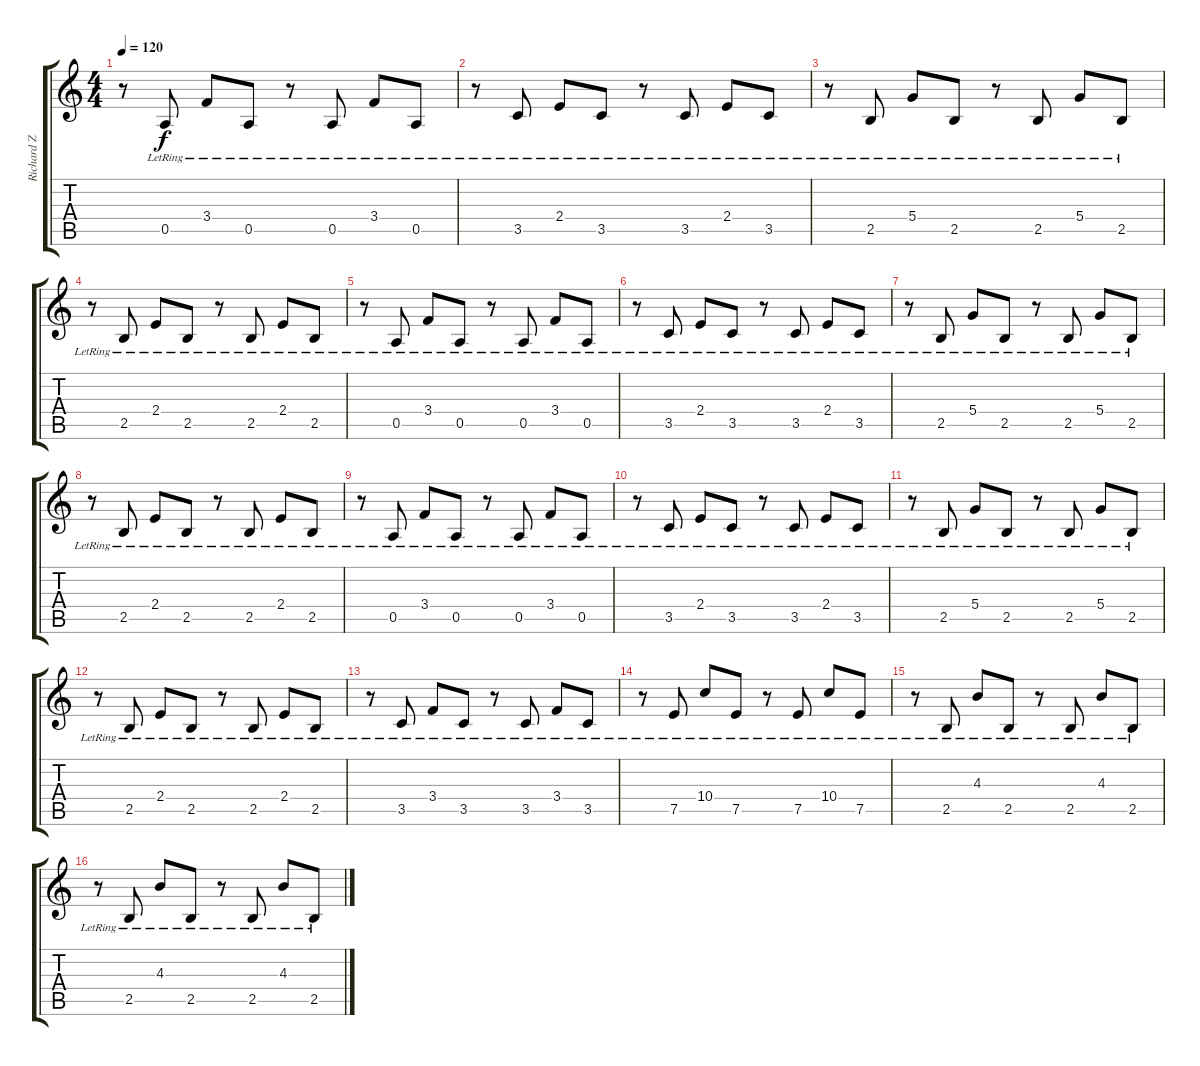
\track ("Richard Z Kruspe Bernstein (1st Guitar)" "Richard Z ") {instrument acousticguitarsteel}
\staff {score tabs}
\tuning (E4 B3 G3 D3 A2 E2) {hide}
\ts (4 4)
\tempo 120
\clef g2
\ks c
r.8{dy f} 0.5{lr}.8 3.4{lr}.8 0.5{lr}.8 r.8 0.5{lr}.8 3.4{lr}.8 0.5{lr}.8 |
r.8 3.5{lr}.8 2.4{lr}.8 3.5{lr}.8 r.8 3.5{lr}.8 2.4{lr}.8 3.5{lr}.8 |
r.8 2.5{lr}.8 5.4{lr}.8 2.5{lr}.8 r.8 2.5{lr}.8 5.4{lr}.8 2.5{lr}.8 |
r.8 2.5{lr}.8 2.4{lr}.8 2.5{lr}.8 r.8 2.5{lr}.8 2.4{lr}.8 2.5{lr}.8 |
r.8 0.5{lr}.8 3.4{lr}.8 0.5{lr}.8 r.8 0.5{lr}.8 3.4{lr}.8 0.5{lr}.8 |
r.8 3.5{lr}.8 2.4{lr}.8 3.5{lr}.8 r.8 3.5{lr}.8 2.4{lr}.8 3.5{lr}.8 |
r.8 2.5{lr}.8 5.4{lr}.8 2.5{lr}.8 r.8 2.5{lr}.8 5.4{lr}.8 2.5{lr}.8 |
r.8 2.5{lr}.8 2.4{lr}.8 2.5{lr}.8 r.8 2.5{lr}.8 2.4{lr}.8 2.5{lr}.8 |
r.8 0.5{lr}.8 3.4{lr}.8 0.5{lr}.8 r.8 0.5{lr}.8 3.4{lr}.8 0.5{lr}.8 |
r.8 3.5{lr}.8 2.4{lr}.8 3.5{lr}.8 r.8 3.5{lr}.8 2.4{lr}.8 3.5{lr}.8 |
r.8 2.5{lr}.8 5.4{lr}.8 2.5{lr}.8 r.8 2.5{lr}.8 5.4{lr}.8 2.5{lr}.8 |
r.8 2.5{lr}.8 2.4{lr}.8 2.5{lr}.8 r.8 2.5{lr}.8 2.4{lr}.8 2.5{lr}.8 |
r.8 3.5{lr}.8 3.4{lr}.8 3.5{lr}.8 r.8 3.5{lr}.8 3.4{lr}.8 3.5{lr}.8 |
r.8 7.5{lr}.8 10.4{lr}.8 7.5{lr}.8 r.8 7.5{lr}.8 10.4{lr}.8 7.5{lr}.8 |
r.8 2.5{lr}.8 4.3{lr}.8 2.5{lr}.8 r.8 2.5{lr}.8 4.3{lr}.8 2.5{lr}.8 |
r.8 2.5{lr}.8 4.3{lr}.8 2.5{lr}.8 r.8 2.5{lr}.8 4.3{lr}.8 2.5{lr}.8
